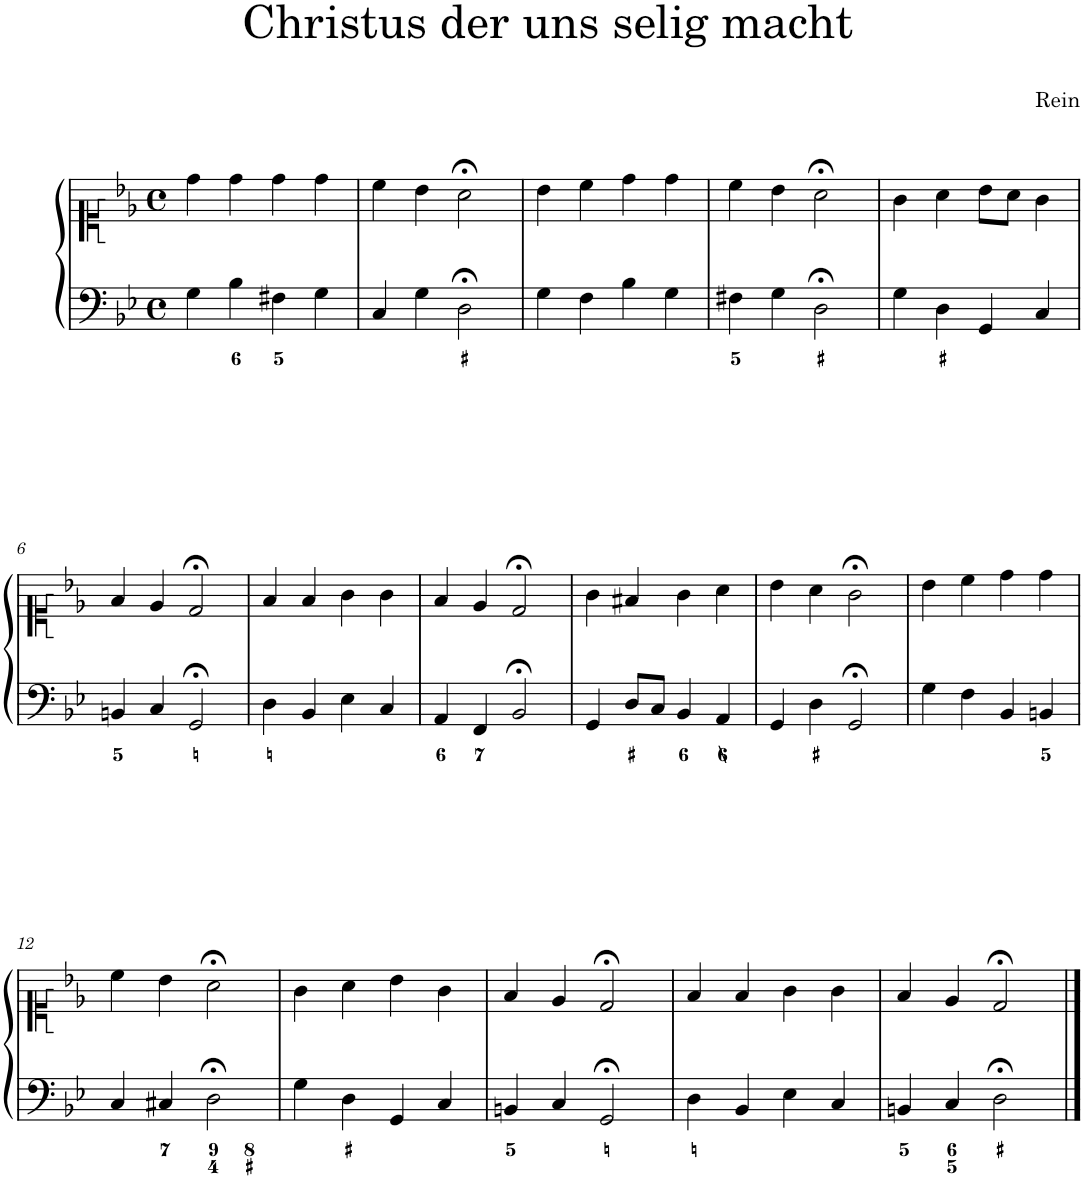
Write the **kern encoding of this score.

**kern	**kern
*part1	*part1
*staff2	*staff1
*I"Piano	*
*I'Pno.	*
*clefF4	*clefC1
*k[b-e-]	*k[b-e-]
*M4/4	*M4/4
*met(c)	*met(c)
=1	=1
4G\	4dd\
4B-\	4dd\
4F#X\	4dd\
4G\	4dd\
=2	=2
4C/	4cc\
4G\	4b-\
2D;<\	2a;<\
=3	=3
4G\	4b-\
4F\	4cc\
4B-\	4dd\
4G\	4dd\
=4	=4
4F#X\	4cc\
4G\	4b-\
2D;<\	2a;<\
=5	=5
4G\	4g\
4D\	4a\
4GG/	8b-\L
.	8a\J
4C/	4g\
!!LO:LB:g=z
=6	=6
4BBn/	4f/
4C/	4e-/
2GG;</	2d;</
=7	=7
4D\	4f/
4BB-/	4f/
4E-\	4g\
4C/	4g\
=8	=8
4AA/	4f/
4FF/	4e-/
2BB-;</	2d;</
=9	=9
4GG/	4g\
8D/L	4f#X/
8C/J	.
4BB-/	4g\
4AA/	4a\
=10	=10
4GG/	4b-\
4D\	4a\
2GG;</	2g;<\
=11	=11
4G\	4b-\
4F\	4cc\
4BB-/	4dd\
4BBn/	4dd\
!!LO:LB:g=z
=12	=12
4C/	4cc\
4C#X/	4b-\
2D;<\	2a;<\
=13	=13
4G\	4g\
4D\	4a\
4GG/	4b-\
4C/	4g\
=14	=14
4BBn/	4f/
4C/	4e-/
2GG;</	2d;</
=15	=15
4D\	4f/
4BB-/	4f/
4E-\	4g\
4C/	4g\
=16	=16
4BBn/	4f/
4C/	4e-/
2D;<\	2d;</
==	==
*-	*-
